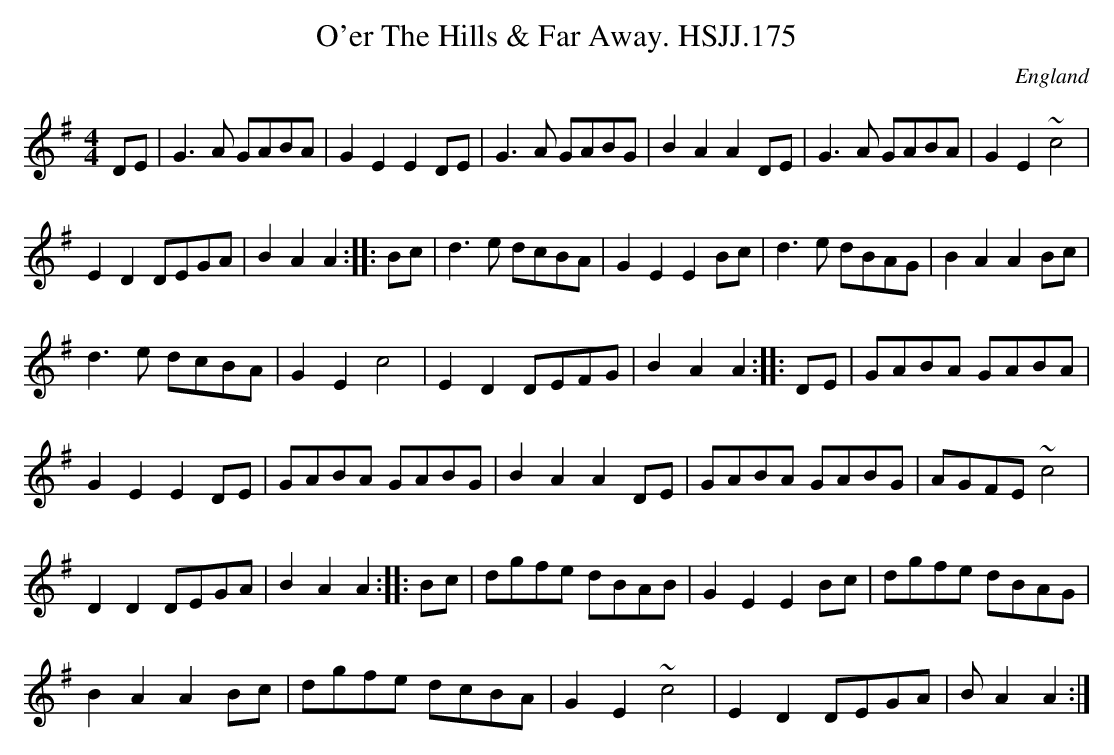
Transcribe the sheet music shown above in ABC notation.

X:1
T:O'er The Hills & Far Away. HSJJ.175
M:4/4
L:1/8
O:England
K:G
DE|G3A GABA|G2E2E2DE|G3A GABG|B2A2A2DE|G3A GABA|G2E2~c4|!E2D2DEGA|B2A2A2
:|
|:Bc|d3e dcBA|G2E2E2Bc|d3e dBAG|B2A2A2Bc|!d3e dcBA|G2E2c4|E2D2 DEFG|B2A2
A2:|
|:DE|GABA GABA|!G2E2E2DE|GABA GABG|B2A2A2DE|GABA GABG|AGFE~c4|!D2D2DEGA|
B2A2A2:|
|:Bc|dgfe dBAB|G2E2E2Bc|dgfe dBAG|!B2A2A2Bc|dgfe dcBA|G2E2~c4|E2D2DEGA|B
2A2A2:|]
